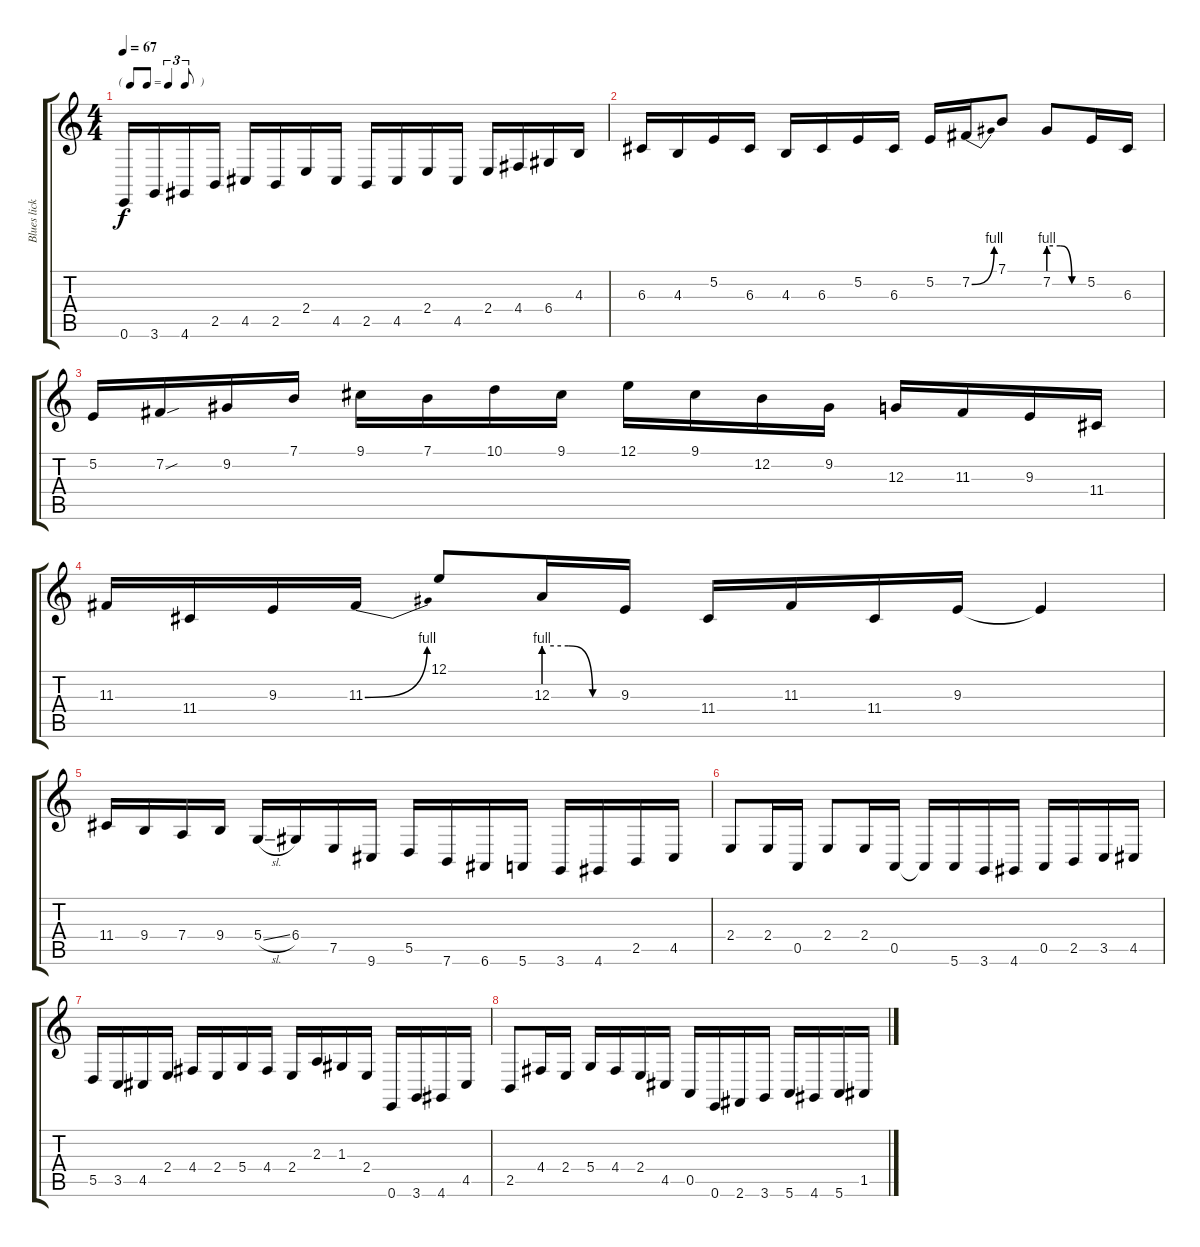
\track ("Blues licks" "Blues lick") {instrument drawbarorgan}
\staff {score tabs}
\tuning (E4 B3 G3 D3 A2 E2) {hide}
\ts (4 4)
\tf triplet8th
\tempo 67
\clef g2
\ks c
0.6.16{dy f instrument drawbarorgan} 3.6.16 4.6.16 2.5.16 4.5.16 2.5.16 2.4.16 4.5.16 2.5.16 4.5.16 2.4.16 4.5.16 2.4.16 4.4.16 6.4.16 4.3.16 |
6.3.16 4.3.16 5.2.16 6.3.16 4.3.16 6.3.16 5.2.16 6.3.16 5.2.16 7.2{be (bend 0 0 60 4)}.16 7.1.8 7.2{be (custom 0 4 20 4 40 0 60 0)}.8 5.2.16 6.3.16 |
5.2.16 7.2{sou}.16 9.2.16 7.1.16 9.1.16 7.1.16 10.1.16 9.1.16 12.1.16 9.1.16 12.2.16 9.2.16 12.3.16 11.3.16 9.3.16 11.4.16 |
11.3.16 11.4.16 9.3.16 11.3{be (bend 0 0 60 4)}.16 12.1.8 12.3{be (custom 0 4 20 4 40 0 60 0)}.16 9.3.16 11.4.16 11.3.16 11.4.16 9.3.16 9.3{t}.4 |
11.4.16 9.4.16 7.4.16 9.4.16 5.4{sl}.16 6.4.16 7.5.16 9.6.16 5.5.16 7.6.16 6.6.16 5.6.16 3.6.16 4.6.16 2.5.16 4.5.16 |
2.4.8 2.4.16 0.5.16 2.4.8 2.4.16 0.5.16 0.5{t}.16 5.6.16 3.6.16 4.6.16 0.5.16 2.5.16 3.5.16 4.5.16 |
5.5.16 3.5.16 4.5.16 2.4.16 4.4.16 2.4.16 5.4.16 4.4.16 2.4.16 2.3.16 1.3.16 2.4.16 0.6.16 3.6.16 4.6.16 4.5.16 |
2.5.8 4.4.16 2.4.16 5.4.16 4.4.16 2.4.16 4.5.16 0.5.16 0.6.16 2.6.16 3.6.16 5.6.16 4.6.16 5.6.16 1.5.16
